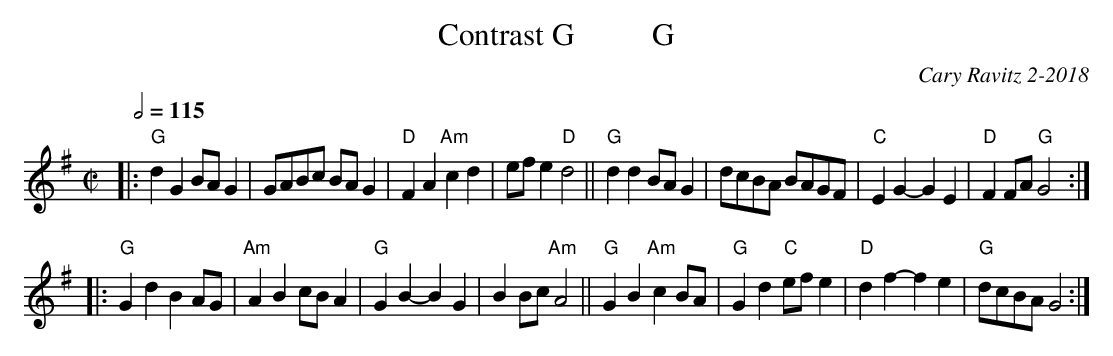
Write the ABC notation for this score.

X:1
T: Contrast G          G
C: Cary Ravitz 2-2018
M: C|
L: 1/8
Q: 1/2=115
K: G
|: "G" d2 G2 BA G2 | GABc BA G2 | "D"F2 A2 "Am"c2d2 | ef e2 "D"d4 || "G" d2 d2 BA G2 | dcBA BAGF |"C"E2 G2-G2E2  | "D"F2FA "G"G4 :|
|: "G"G2 d2 B2AG | "Am"A2 B2 cBA2 | "G" G2 B2-B2G2 | B2 Bc "Am"A4 || "G"G2 B2 "Am"c2BA | "G"G2 d2 "C"ef e2 | "D"d2f2-f2e2 | "G"dcBA G4 :|
